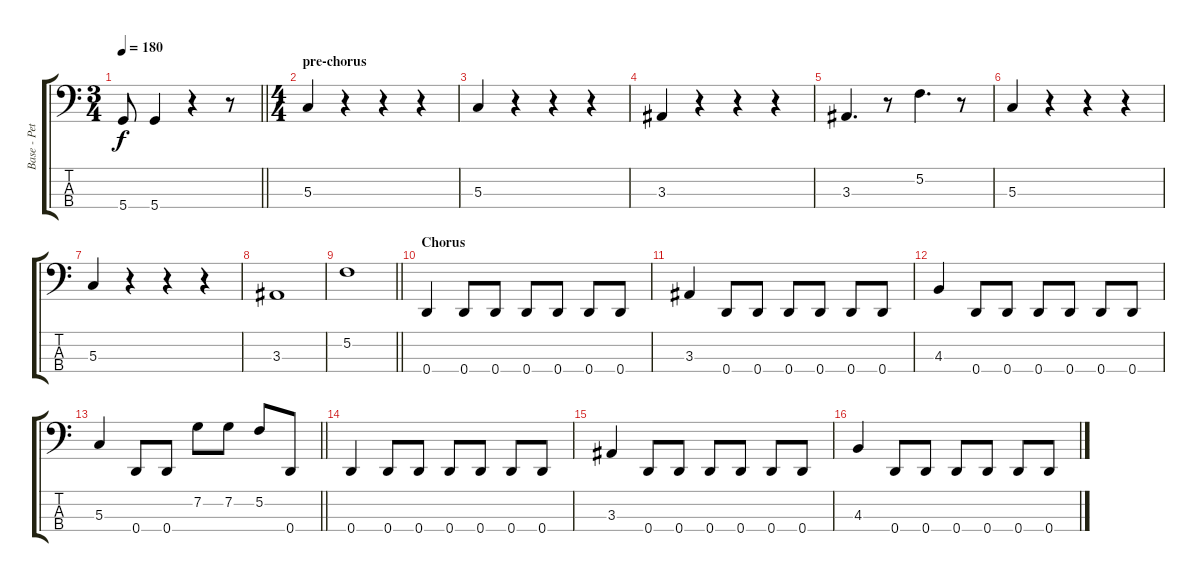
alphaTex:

\track ("Base - Peter London" "Base - Pet") {instrument electricbassfinger}
\staff {score tabs}
\tuning (F2 C2 G1 D1) {hide}
\ts (3 4)
\tempo 180
\clef f4
\barLineRight lightlight
\ks c
5.4.8{dy f} 5.4.4 r.4 r.8 |
\ts (4 4)
\section ("" "pre-chorus")
5.3.4 r.4 r.4 r.4 |
5.3.4 r.4 r.4 r.4 |
3.3.4 r.4 r.4 r.4 |
3.3.4{d} r.8 5.2.4{d} r.8 |
5.3.4 r.4 r.4 r.4 |
5.3.4 r.4 r.4 r.4 |
3.3.1 |
\barLineRight lightlight
5.2.1 |
\section ("" "Chorus")
0.4.4 0.4.8 0.4.8 0.4.8 0.4.8 0.4.8 0.4.8 |
3.3.4 0.4.8 0.4.8 0.4.8 0.4.8 0.4.8 0.4.8 |
4.3.4 0.4.8 0.4.8 0.4.8 0.4.8 0.4.8 0.4.8 |
\barLineRight lightlight
5.3.4 0.4.8 0.4.8 7.2.8 7.2.8 5.2.8 0.4.8 |
0.4.4 0.4.8 0.4.8 0.4.8 0.4.8 0.4.8 0.4.8 |
3.3.4 0.4.8 0.4.8 0.4.8 0.4.8 0.4.8 0.4.8 |
4.3.4 0.4.8 0.4.8 0.4.8 0.4.8 0.4.8 0.4.8
